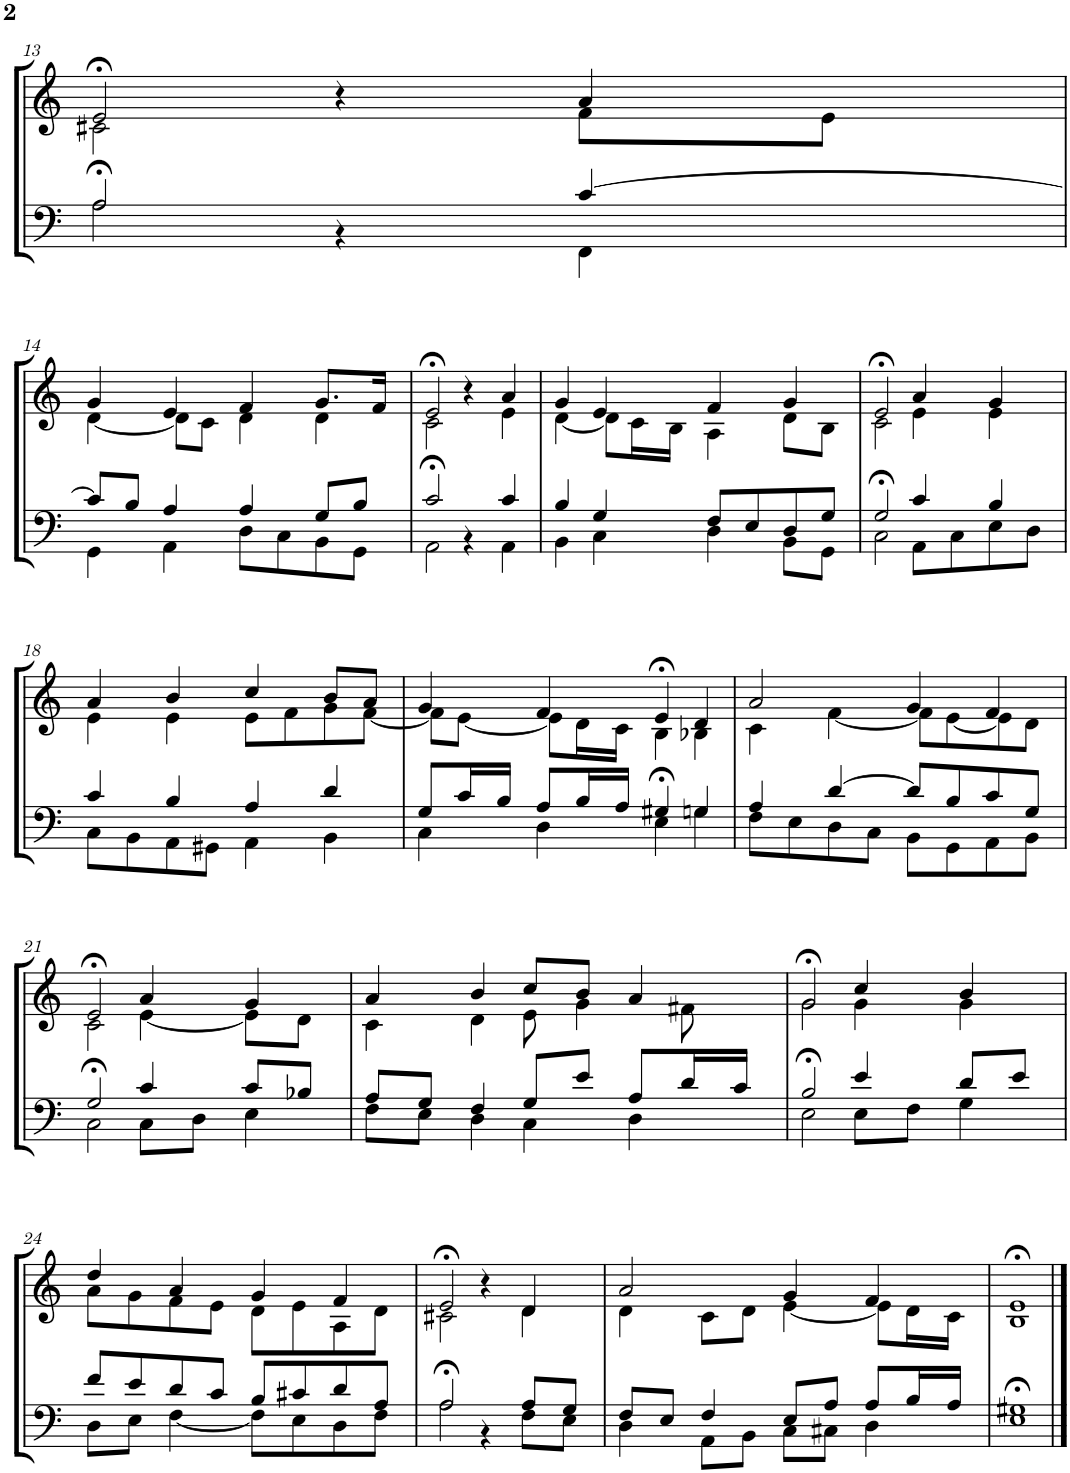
**kern	**kern
*part2	*part1
*staff2	*staff1
*I"Tenor/Baß	*I"Sopran/Alt
!!LO:PB:g=z
*clefF4	*clefG2
*k[]	*k[]
*M4/4	*M4/4
=13	=13
*^	*^
2A/	2A>\	2e>/	2c#X\
4ryy	4r	4r	4ryy
[4c/	4FF\	4a/	8f\L
.	.	.	8e\J
!!LO:LB:g=z	!!
=14	=14	=14	=14
8c/L]	4GG\	4g/	[4d\
8B/J	.	.	.
4A/	4AA\	4e/	8d\L]
.	.	.	8c\J
4A/	8D\L	4f/	4d\
.	8C\	.	.
8G/L	8BB\	8.g/L	4d\
8B/J	8GG\J	.	.
.	.	16f/Jk	.
=15	=15	=15	=15
2c/	2AA>\	2e>/	2c\
4ryy	4r	4r	4ryy
4c/	4AA\	4a/	4e\
=16	=16	=16	=16
4B/	4BB\	4g/	[4d\
4G/	4C\	4e/	8d\L]
.	.	.	16c\L
.	.	.	16B\JJ
8F/L	4D\	4f/	4A\
8E/	.	.	.
8D/	8BB\L	4g/	8d\L
8G/J	8GG\J	.	8B\J
=17	=17	=17	=17
2G/	2C>\	2e>/	2c\
4c/	8AA\L	4a/	4e\
.	8C\	.	.
4B/	8E\	4g/	4e\
.	8D\J	.	.
!!LO:LB:g=z	!!
=18	=18	=18	=18
4c/	8C\L	4a/	4e\
.	8BB\	.	.
4B/	8AA\	4b/	4e\
.	8GG#X\J	.	.
4A/	4AA\	4cc/	8e\L
.	.	.	8f\
4d/	4BB\	8b/L	8g\
.	.	8a/J	[8f\J
=19	=19	=19	=19
8G/L	4C\	4g/	8f\L]
16c/L	.	.	[8e\J
16B/JJ	.	.	.
8A/L	4D\	4f/	8e\L]
16B/L	.	.	16d\L
16A/JJ	.	.	16c\JJ
4G#X/	4E>\	4e>/	4B\
4Gn/	4G\	4d/	4B-X\
=20	=20	=20	=20
4A/	8F\L	2a/	4c\
.	8E\	.	.
[4d/	8D\	.	[4f\
.	8C\J	.	.
8d/L]	8BB\L	4g/	8f\L]
8B/	8GG\	.	[8e\
8c/	8AA\	4f/	8e\]
8G/J	8BB\J	.	8d\J
!!LO:LB:g=z	!!
=21	=21	=21	=21
2G/	2C>\	2e>/	2c\
4c/	8C\L	4a/	[4e\
.	8D\J	.	.
8c/L	4E\	4g/	8e\L]
8B-X/J	.	.	8d\J
=22	=22	=22	=22
8A/L	8F\L	4a/	4c\
8G/J	8E\J	.	.
4F/	4D\	4b/	4d\
8G/L	4C\	8cc/L	8e\
8e/J	.	8b/J	4g\
8A/L	4D\	4a/	.
16d/L	.	.	8f#X\
16c/JJ	.	.	.
=23	=23	=23	=23
2B/	2E>\	2g>/	2g\
4e/	8E\L	4cc/	4g\
.	8F\J	.	.
8d/L	4G\	4b/	4g\
8e/J	.	.	.
!!LO:LB:g=z	!!
=24	=24	=24	=24
8f/L	8D\L	4dd/	8a\L
8e/	8E\J	.	8g\
8d/	[4F\	4a/	8f\
8c/J	.	.	8e\J
8B/L	8F\L]	4g/	8d\L
8c#X/	8E\	.	8e\
8d/	8D\	4f/	8A\
8A/J	8F\J	.	8d\J
=25	=25	=25	=25
2A/	2A>\	2e>/	2c#X\
4ryy	4r	4r	4ryy
8A/L	8F\L	4d/	4d\
8G/J	8E\J	.	.
=26	=26	=26	=26
8F/L	4D\	2a/	4d\
8E/J	.	.	.
4F/	8AA\L	.	8c\L
.	8BB\J	.	8d\J
8E/L	8C\L	4g/	[4e\
8A/J	8C#X\J	.	.
8A/L	4D\	4f/	8e\L]
16B/L	.	.	16d\L
16A/JJ	.	.	16c\JJ
=27	=27	=27	=27
1G#X	1E>	1e>	1B
*v	*v	*	*
*	*v	*v
==	==
*-	*-
